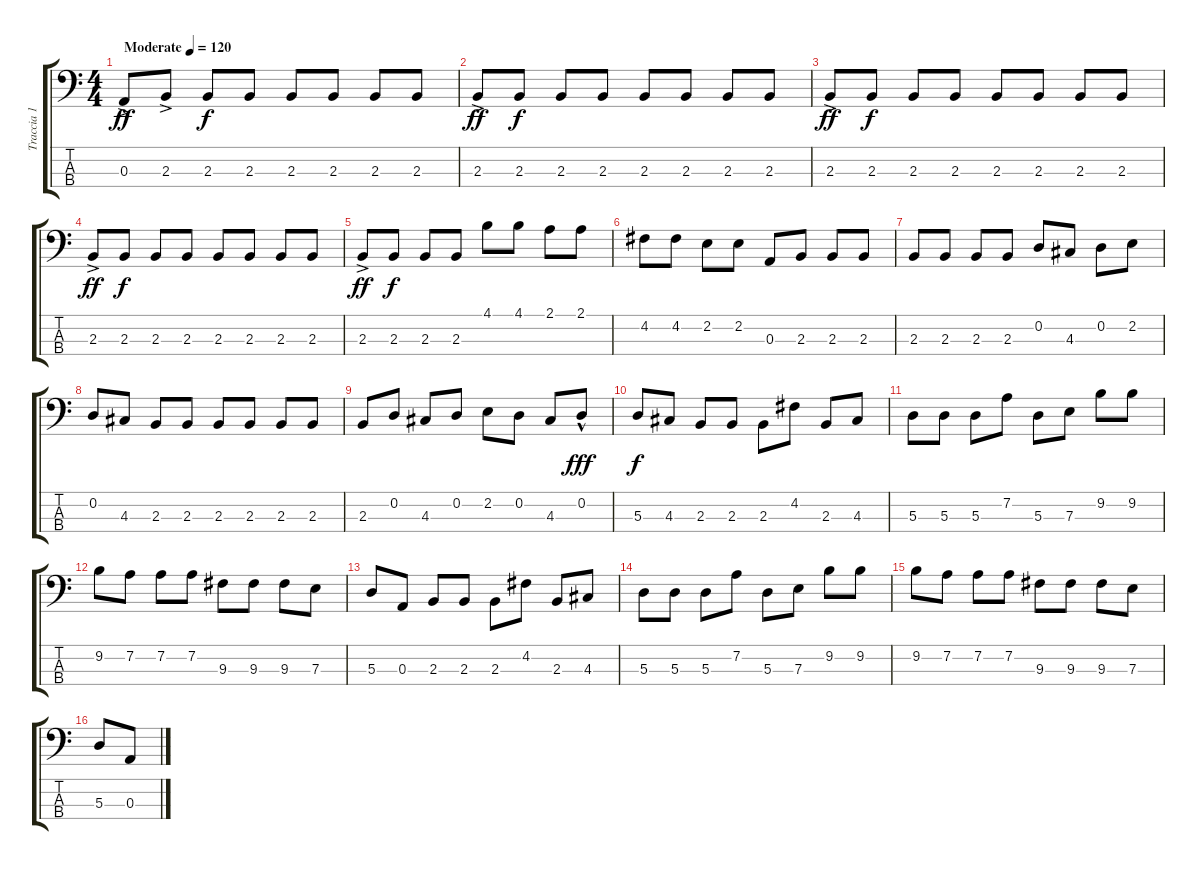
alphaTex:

\track ("Traccia 1" "Traccia 1") {instrument electricbassfinger}
\staff {score tabs}
\tuning (G2 D2 A1 E1) {hide}
\ts (4 4)
\tempo (120 "Moderate")
\clef f4
\ks c
0.3{ac}.8{dy ff instrument electricbassfinger} 2.3{ac}.8 2.3.8{dy f} 2.3.8 2.3.8 2.3.8 2.3.8 2.3.8 |
2.3{ac}.8{dy ff} 2.3.8{dy f} 2.3.8 2.3.8 2.3.8 2.3.8 2.3.8 2.3.8 |
2.3{ac}.8{dy ff} 2.3.8{dy f} 2.3.8 2.3.8 2.3.8 2.3.8 2.3.8 2.3.8 |
2.3{ac}.8{dy ff} 2.3.8{dy f} 2.3.8 2.3.8 2.3.8 2.3.8 2.3.8 2.3.8 |
2.3{ac}.8{dy ff} 2.3.8{dy f} 2.3.8 2.3.8 4.1.8 4.1.8 2.1.8 2.1.8 |
4.2.8 4.2.8 2.2.8 2.2.8 0.3.8 2.3.8 2.3.8 2.3.8 |
2.3.8 2.3.8 2.3.8 2.3.8 0.2.8 4.3.8 0.2.8 2.2.8 |
0.2.8 4.3.8 2.3.8 2.3.8 2.3.8 2.3.8 2.3.8 2.3.8 |
2.3.8 0.2.8 4.3.8 0.2.8 2.2.8 0.2.8 4.3.8 0.2{hac}.8{dy fff} |
5.3.8{dy f} 4.3.8 2.3.8 2.3.8 2.3.8 4.2.8 2.3.8 4.3.8 |
5.3.8 5.3.8 5.3.8 7.2.8 5.3.8 7.3.8 9.2.8 9.2.8 |
9.2.8 7.2.8 7.2.8 7.2.8 9.3.8 9.3.8 9.3.8 7.3.8 |
5.3.8 0.3.8 2.3.8 2.3.8 2.3.8 4.2.8 2.3.8 4.3.8 |
5.3.8 5.3.8 5.3.8 7.2.8 5.3.8 7.3.8 9.2.8 9.2.8 |
9.2.8 7.2.8 7.2.8 7.2.8 9.3.8 9.3.8 9.3.8 7.3.8 |
5.3.8 0.3.8
